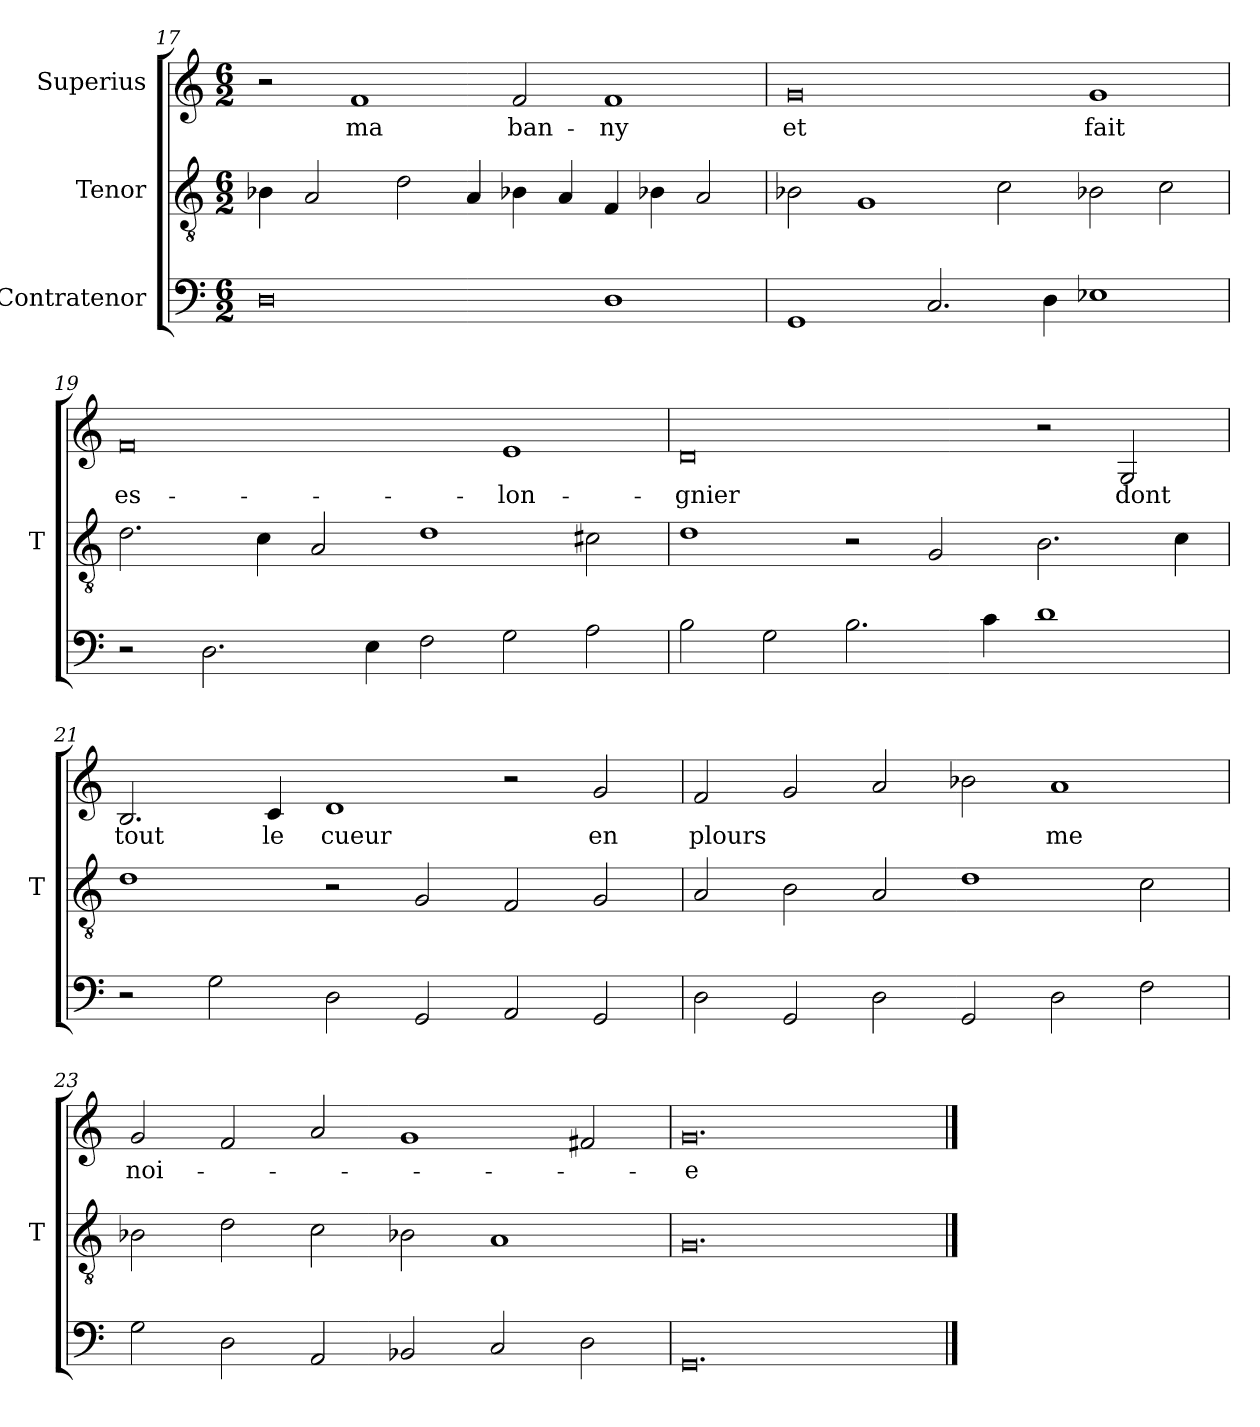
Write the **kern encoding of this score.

**kern	**kern	**kern	**text
*part3	*part2	*part1	*part1
*staff3	*staff2	*staff1	*staff1
*I"Contratenor	*I"Tenor	*I"Superius	*
*	*I'T	*	*
*clefF4	*clefGv2	*clefG2	*
*M6/2	*M6/2	*M6/2	*
=17	=17	=17	=17
0D	4B-X	2r	.
.	2A	.	.
.	.	1f	-ma
.	2d	.	.
.	4A	.	.
.	4B-X	2f	ban-
.	4A	.	.
1D	4F	1f	-ny
.	4B-X	.	.
.	2A	.	.
=18	=18	=18	=18
1GG	2B-X	0g	-et
.	1G	.	.
2.C	.	.	.
.	2c	.	.
4D	.	.	.
1E-X	2B-X	1g	-fait
.	2c	.	.
=19	=19	=19	=19
2r	2.d	0f	es-
2.D	.	.	.
.	4c	.	.
.	2A	.	.
4E	.	.	.
2F	1d	.	.
2G	.	1e	-lon-
2A	2c#X	.	.
=20	=20	=20	=20
2B	1d	0d	-gnier
2G	.	.	.
2.B	2r	.	.
.	2G	.	.
4c	.	.	.
1d	2.B	2r	.
.	.	2G	-dont
.	4c	.	.
=21	=21	=21	=21
2r	1d	2.B	-tout
2G	.	.	.
.	.	4c	-le
2D	2r	1d	-cueur
2GG	2G	.	.
2AA	2F	2r	.
2GG	2G	2g	-en
=22	=22	=22	=22
2D	2A	2f	-plours
2GG	2B	2g	.
2D	2A	2a	.
2GG	1d	2b-X	.
2D	.	1a	-me
2F	2c	.	.
=23	=23	=23	=23
2G	2B-X	2g	noi-
2D	2d	2f	.
2AA	2c	2a	.
2BB-X	2B-X	1g	.
2C	1A	.	.
2D	.	2f#X	.
=24	=24	=24	=24
0.GG	0.G	0.g	-e
==	==	==	==
*-	*-	*-	*-
